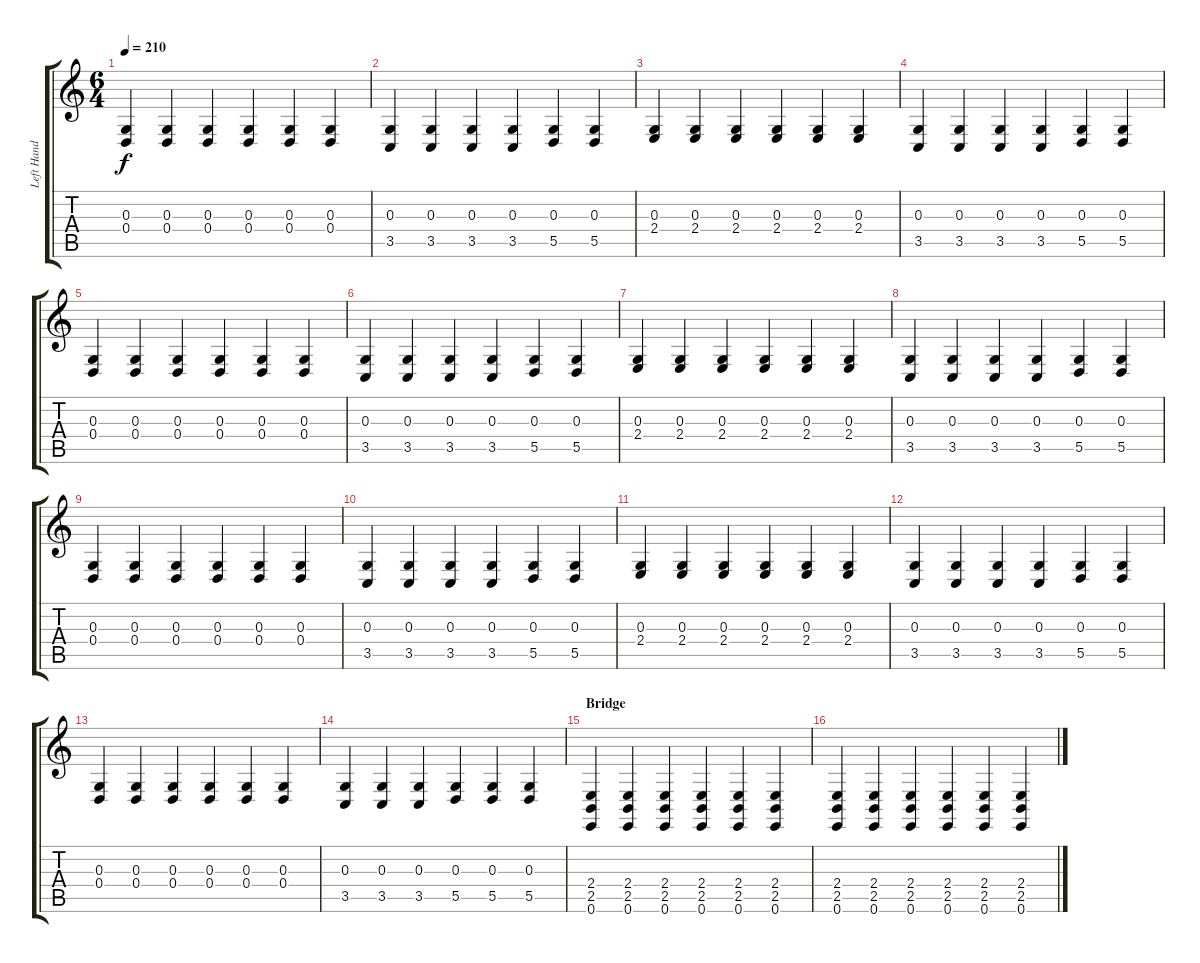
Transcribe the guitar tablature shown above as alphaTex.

\track ("Left Hand" "Left Hand") {instrument acousticgrandpiano}
\staff {score tabs}
\tuning (E4 B3 G3 D3 A2 E2) {hide}
\ts (6 4)
\tempo 210
\clef g2
\ks c
(0.3 0.4).4{dy f} (0.3 0.4).4 (0.3 0.4).4 (0.3 0.4).4 (0.3 0.4).4 (0.3 0.4).4 |
(0.3 3.5).4 (0.3 3.5).4 (0.3 3.5).4 (0.3 3.5).4 (0.3 5.5).4 (0.3 5.5).4 |
(0.3 2.4).4 (0.3 2.4).4 (0.3 2.4).4 (0.3 2.4).4 (0.3 2.4).4 (0.3 2.4).4 |
(0.3 3.5).4 (0.3 3.5).4 (0.3 3.5).4 (0.3 3.5).4 (0.3 5.5).4 (0.3 5.5).4 |
(0.3 0.4).4 (0.3 0.4).4 (0.3 0.4).4 (0.3 0.4).4 (0.3 0.4).4 (0.3 0.4).4 |
(0.3 3.5).4 (0.3 3.5).4 (0.3 3.5).4 (0.3 3.5).4 (0.3 5.5).4 (0.3 5.5).4 |
(0.3 2.4).4 (0.3 2.4).4 (0.3 2.4).4 (0.3 2.4).4 (0.3 2.4).4 (0.3 2.4).4 |
(0.3 3.5).4 (0.3 3.5).4 (0.3 3.5).4 (0.3 3.5).4 (0.3 5.5).4 (0.3 5.5).4 |
(0.3 0.4).4 (0.3 0.4).4 (0.3 0.4).4 (0.3 0.4).4 (0.3 0.4).4 (0.3 0.4).4 |
(0.3 3.5).4 (0.3 3.5).4 (0.3 3.5).4 (0.3 3.5).4 (0.3 5.5).4 (0.3 5.5).4 |
(0.3 2.4).4 (0.3 2.4).4 (0.3 2.4).4 (0.3 2.4).4 (0.3 2.4).4 (0.3 2.4).4 |
(0.3 3.5).4 (0.3 3.5).4 (0.3 3.5).4 (0.3 3.5).4 (0.3 5.5).4 (0.3 5.5).4 |
(0.3 0.4).4 (0.3 0.4).4 (0.3 0.4).4 (0.3 0.4).4 (0.3 0.4).4 (0.3 0.4).4 |
(0.3 3.5).4 (0.3 3.5).4 (0.3 3.5).4 (0.3 5.5).4 (0.3 5.5).4 (0.3 5.5).4 |
\section ("" "Bridge")
(2.4 2.5 0.6).4 (2.4 2.5 0.6).4 (2.4 2.5 0.6).4 (2.4 2.5 0.6).4 (2.4 2.5 0.6).4 (2.4 2.5 0.6).4 |
(2.4 2.5 0.6).4 (2.4 2.5 0.6).4 (2.4 2.5 0.6).4 (2.4 2.5 0.6).4 (2.4 2.5 0.6).4 (2.4 2.5 0.6).4
